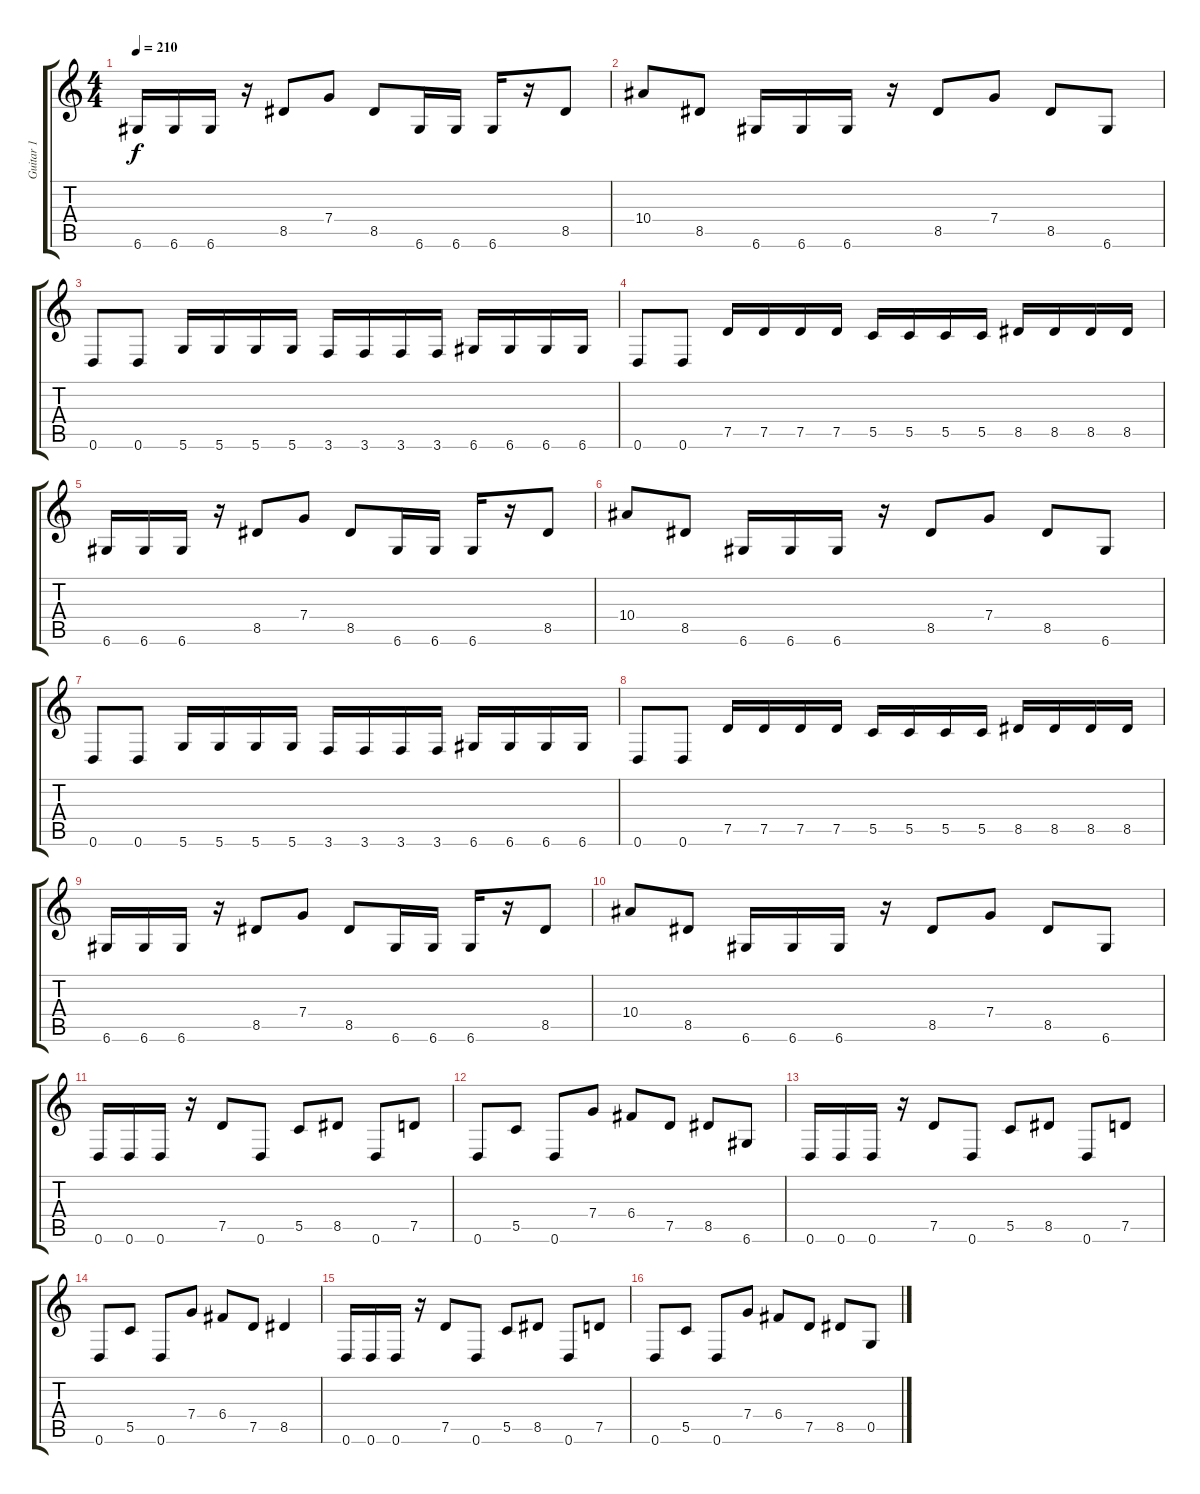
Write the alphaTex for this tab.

\track ("Guitar 1" "Guitar 1") {instrument distortionguitar}
\staff {score tabs}
\tuning (D4 A3 F3 C3 G2 D2) {hide}
\ts (4 4)
\tempo 210
\clef g2
\ks c
6.6.16{dy f} 6.6.16 6.6.16 r.16 8.5.8 7.4.8 8.5.8 6.6.16 6.6.16 6.6.16 r.16 8.5.8 |
10.4.8 8.5.8 6.6.16 6.6.16 6.6.16 r.16 8.5.8 7.4.8 8.5.8 6.6.8 |
0.6.8 0.6.8 5.6.16 5.6.16 5.6.16 5.6.16 3.6.16 3.6.16 3.6.16 3.6.16 6.6.16 6.6.16 6.6.16 6.6.16 |
0.6.8 0.6.8 7.5.16 7.5.16 7.5.16 7.5.16 5.5.16 5.5.16 5.5.16 5.5.16 8.5.16 8.5.16 8.5.16 8.5.16 |
6.6.16 6.6.16 6.6.16 r.16 8.5.8 7.4.8 8.5.8 6.6.16 6.6.16 6.6.16 r.16 8.5.8 |
10.4.8 8.5.8 6.6.16 6.6.16 6.6.16 r.16 8.5.8 7.4.8 8.5.8 6.6.8 |
0.6.8 0.6.8 5.6.16 5.6.16 5.6.16 5.6.16 3.6.16 3.6.16 3.6.16 3.6.16 6.6.16 6.6.16 6.6.16 6.6.16 |
0.6.8 0.6.8 7.5.16 7.5.16 7.5.16 7.5.16 5.5.16 5.5.16 5.5.16 5.5.16 8.5.16 8.5.16 8.5.16 8.5.16 |
6.6.16 6.6.16 6.6.16 r.16 8.5.8 7.4.8 8.5.8 6.6.16 6.6.16 6.6.16 r.16 8.5.8 |
10.4.8 8.5.8 6.6.16 6.6.16 6.6.16 r.16 8.5.8 7.4.8 8.5.8 6.6.8 |
0.6.16 0.6.16 0.6.16 r.16 7.5.8 0.6.8 5.5.8 8.5.8 0.6.8 7.5.8 |
0.6.8 5.5.8 0.6.8 7.4.8 6.4.8 7.5.8 8.5.8 6.6.8 |
0.6.16 0.6.16 0.6.16 r.16 7.5.8 0.6.8 5.5.8 8.5.8 0.6.8 7.5.8 |
0.6.8 5.5.8 0.6.8 7.4.8 6.4.8 7.5.8 8.5.4 |
0.6.16 0.6.16 0.6.16 r.16 7.5.8 0.6.8 5.5.8 8.5.8 0.6.8 7.5.8 |
0.6.8 5.5.8 0.6.8 7.4.8 6.4.8 7.5.8 8.5.8 0.5.8
